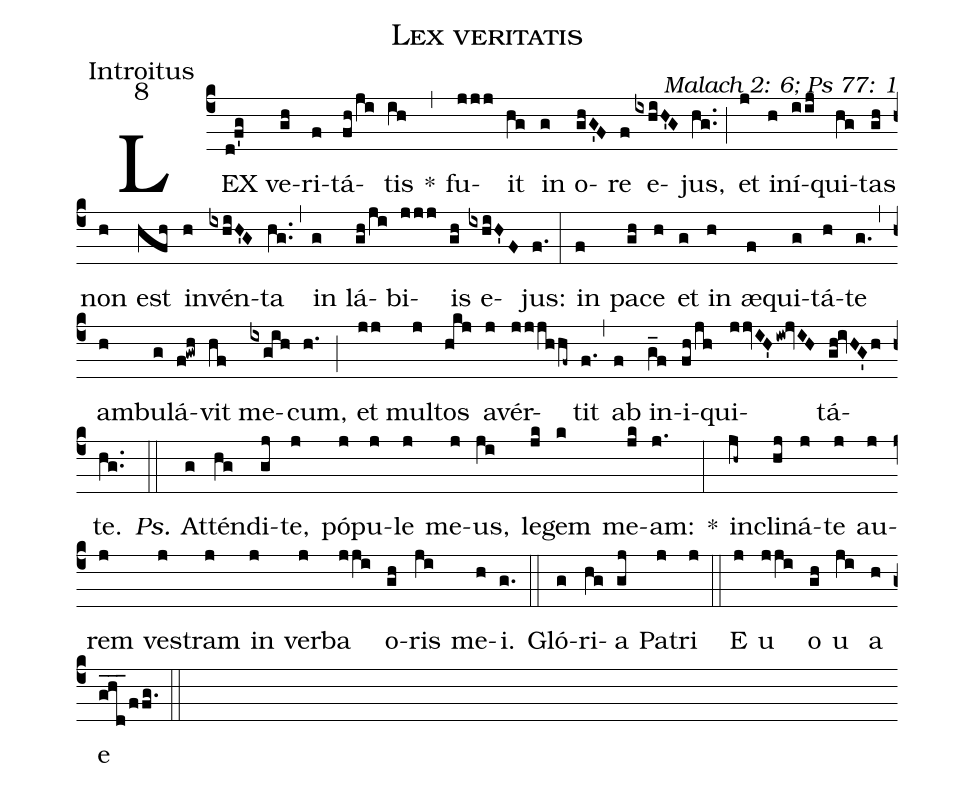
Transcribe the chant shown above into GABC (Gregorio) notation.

name: Lex veritatis;
office-part: Introitus;
mode: 8;
commentary: Malach 2: 6; Ps 77: 1;
%%
(c4) LEX(d!f'g) ve(gh)ri(f)tá(fh/ji)tis(ih) *(,) fu(jjj)it(hg) in(g) o(ghG'F)re(f) e(ixhiH'G)jus,(hg..) (;) et(j) in(h)í(iij)qui(hg)tas(gh) non(h) est(hfh) in(h)vén(ixhiH'G)ta(hg..) (,) in(g) lá(gh/ji)bi(jjj)is(gh) e(ixhiH'F)jus:(f.) (:)
in(f) pa(gh)ce(h) et(g) in(h) æ(f)qui(g)tá(h)te(g.) (,) am(h)bu(g)lá(f!gwh)vit(hf) me(ixgih)cum,(h.) (;) et(jj) mul(j)tos(hkj) a(j)vér(jjjhhf~)tit(f.) (,) ab(f) in(g_f)i(fh/jh)qui(jjvIH'iw!jvIH)tá(gh!ivHG'h)te.(hg..) (::)
<i>Ps.</i> At(g)tén(hg)di(gj)te,(j) pó(j)pu(j)le(j) me(j)us,(ji) le(jk)gem(k) me(jk)am:(j.) *(:)
in(jh~)cli(hj)ná(j)te(j) au(j)rem(j) ves(j)tram(j) in(j) ver(j)ba(jji) o(gh)ris(ji) me(h)i.(g.) (::)
Gló(g)ri(hg)a(gj) Pa(j)tri(j) (::)
E(j) u(jji) o(gh) u(ji) a(h) e(ghd___/ffg.) (::)
